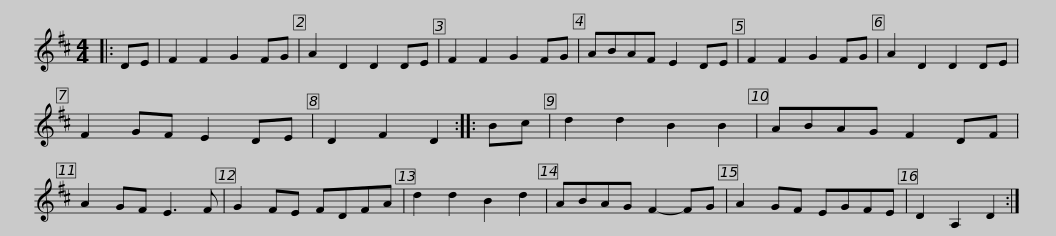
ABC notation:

X:1
L:1/8
M:4/4
I:linebreak $
K:D
V:1 treble
V:1
|: DE | F2 F2 G2 FG | A2 D2 D2 DE | F2 F2 G2 FG | ABAF E2 DE | %5
 F2 F2 G2 FG | A2 D2 D2 DE | F2 GF E2 DE |$ D2 F2 D2 :: Bc | %10
 d2 d2 B2 B2 | ABAG F2 DF | A2 GF E3 F | G2 FE FDFA | d2 d2 B2 d2 | %15
 ABAG F2- FG |$ A2 GF EGFE | D2 A,2 D2 :| %18
